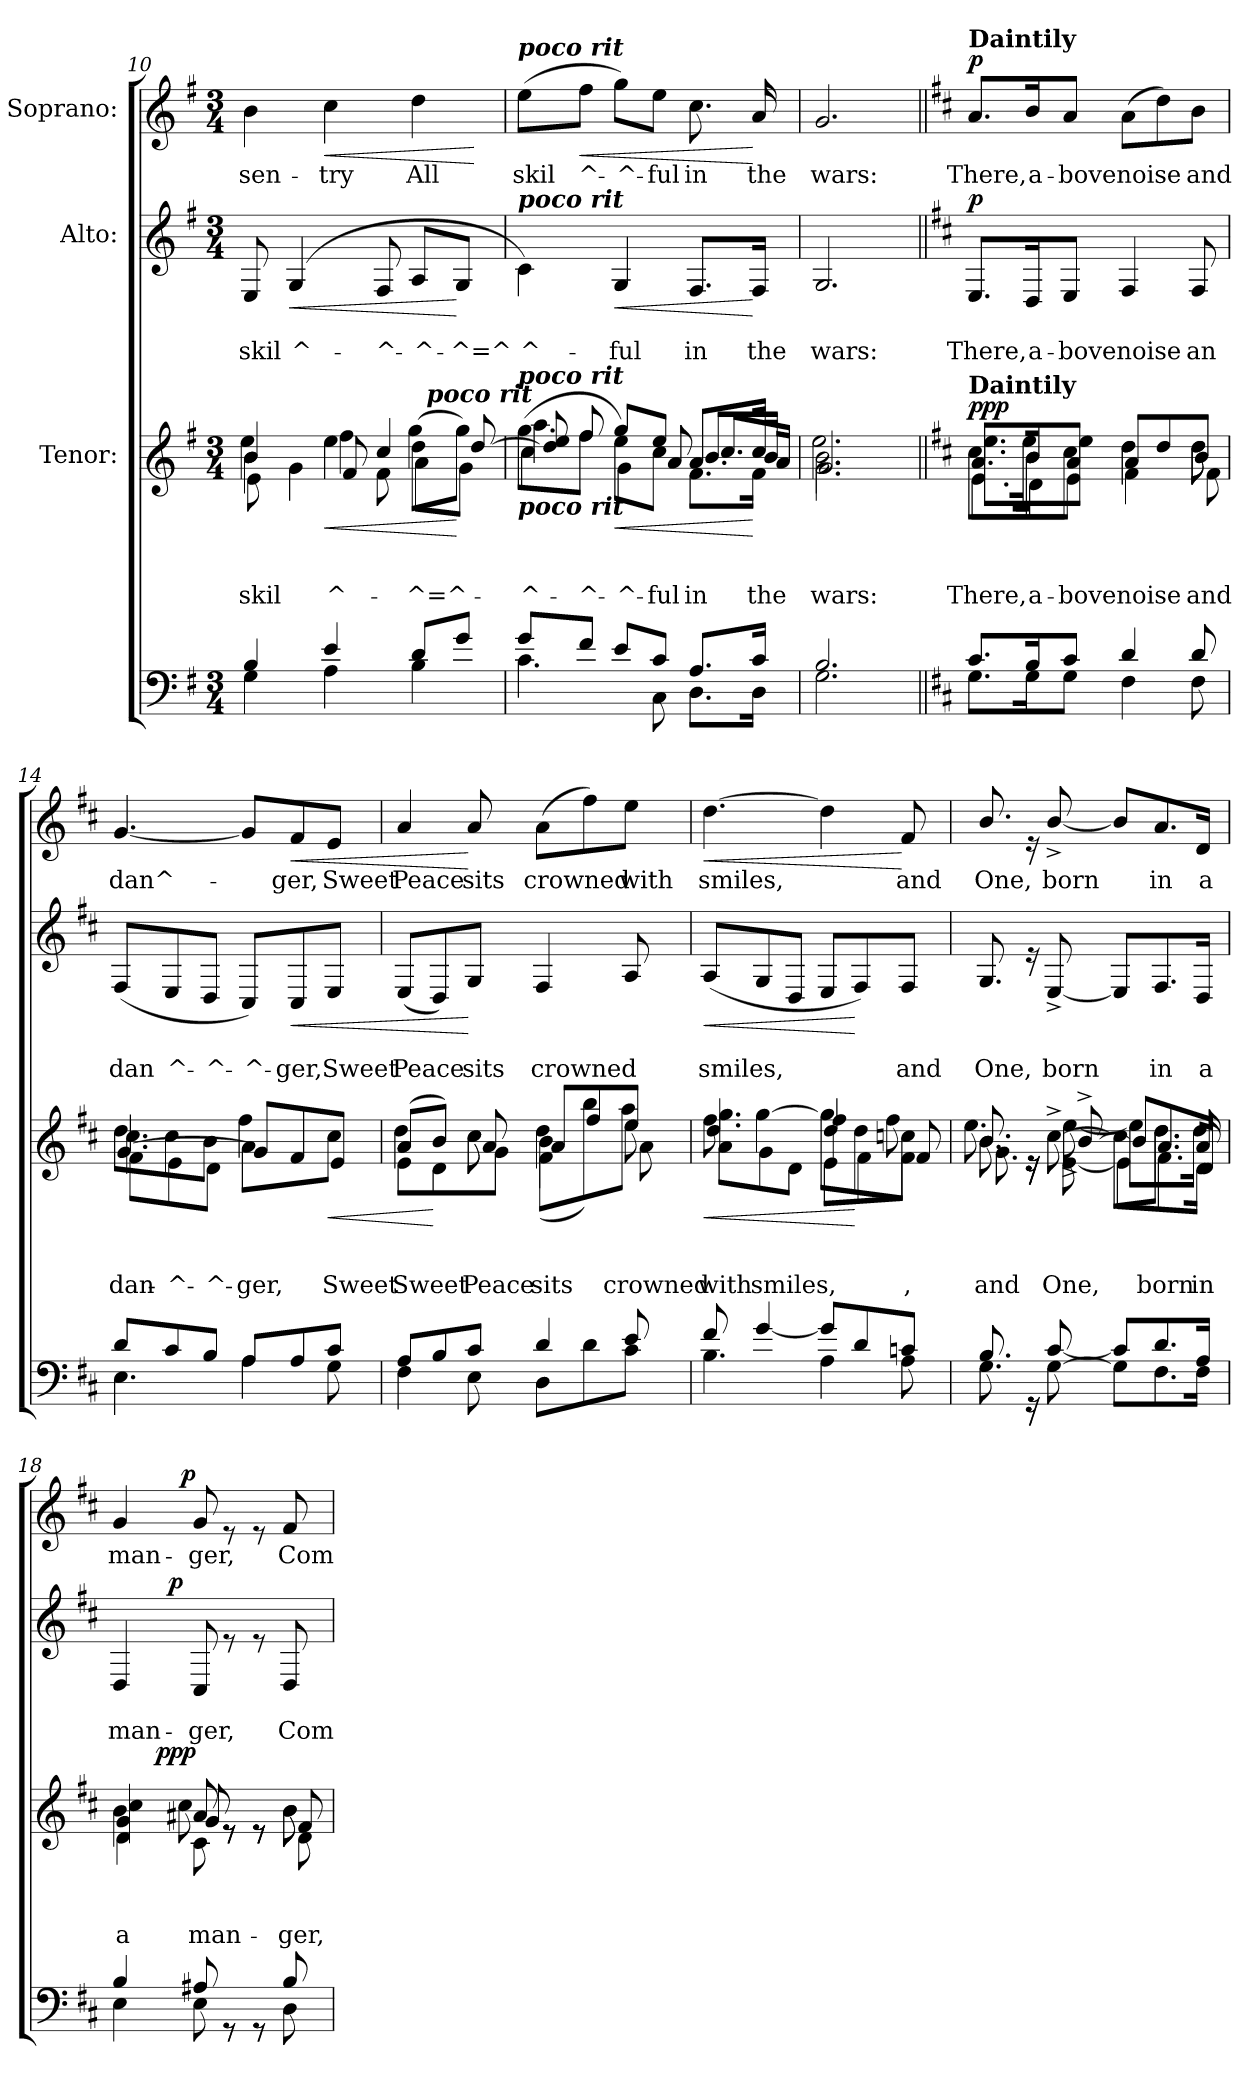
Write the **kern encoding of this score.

**kern	**kern	**text	**text	**text	**dynam	**kern	**text	**text	**dynam	**kern	**text	**dynam
*part4	*part3	*part3	*part3	*part3	*part3	*part2	*part2	*part2	*part2	*part1	*part1	*part1
*staff4	*staff3	*staff3	*staff3	*staff3	*staff3	*staff2	*staff2	*staff2	*staff2	*staff1	*staff1	*staff1
*	*I"Tenor:	*	*	*	*	*I"Alto:	*	*	*	*I"Soprano:	*	*
*clefF4	*clefG2	*	*	*	*	*clefG2	*	*	*	*clefG2	*	*
*	*	*	*	*	*	*ITrd-7c-12	*	*	*	*	*	*
*k[f#]	*k[f#]	*	*	*	*	*k[f#]	*	*	*	*k[f#]	*	*
*G:	*G:	*	*	*	*	*G:	*	*	*	*G:	*	*
*M3/4	*M3/4	*	*	*	*	*M3/4	*	*	*	*M3/4	*	*
=10	=10	=10	=10	=10	=10	=10	=10	=10	=10	=10	=10	=10
*^	*	*	*	*	*	*	*	*	*	*	*	*
!	!	!	!	!	!LO:LY:b	!	!	!	!	!	!	!	!
*	*	*^	*	*	*	*	*	*	*	*	*	*	*
!	!	!	!	!	!	!LO:LY:b	!	!	!	!LO:LY:b	!	!	!LO:LY:b	!
*	*	*^	*^	*	*	*	*	*	*	*	*	*	*	*
*	*	*	*	*^	*	*	*	*	*	*	*	*	*	*	*	*
4G\	4B/	4b\	4ee\	4b/	8e\	2ryy	.	.	skil	.	8e/	.	skil	.	4b\	sen-	.
!	!	!	!	!	!	!	!	!	!	!	!	!	!LO:LY:b	!LO:HP:b	!	!	!
.	.	.	.	.	4g\	.	.	.	.	.	(<4g/	.	^-	<	.	.	.
!	!	!	!	!	!	!	!	!	!LO:LY:b	!LO:HP:b	!	!	!	!	!	!	!
!	!	!	!	!	!	!	!	!	!LO:LY:b	!	!	!	!	!	!	!LO:LY:b	!LO:HP:b
4A\	4e/	4ee\	4ff#\	8f#/	.	.	.	.	^-	<	.	.	.	.	4cc\	-try	<
!	!	!	!	!	!	!	!	!	!	!	!	!	!LO:LY:b	!	!	!	!
.	.	.	.	4cc/	8f#\	.	.	.	.	.	8f#/	.	-^-	.	.	.	.
!	!	!	!	!	!	!	!	!	!LO:LY:b	!	!	!	!	!	!	!	!
!	!	!	!	!	!	!	!	!	!LO:LY:b	!	!	!	!LO:LY:b	!	!	!LO:LY:b	!
4B\	8d/L	(>8dd\L	4gg\	.	8a\L	32ryy	.	.	-^=^-	.	8a/L	.	-^-	.	4dd\	All	.
!	!	!	!	!	!	!LO:TX:a:Bi:t=poco rit	!	!	!	!	!	!	!	!	!	!	!
.	.	.	.	.	.	8..ryy	.	.	.	.	.	.	.	.	.	.	.
!	!	!	!	!	!	!	!	!	!	!	!	!	!LO:LY:b	!	!	!	!
.	8g/J	8gg\J)	.	[<8dd/	8g\J	.	.	.	.	[	8g/J	.	-^=^	[	.	.	.
*v	*v	*	*	*	*	*	*	*	*	*	*	*	*	*	*	*	*
.	.	.	.	.	.	.	.	.	.	.	.	.	.	.	.	[
=11	=11	=11	=11	=11	=11	=11	=11	=11	=11	=11	=11	=11	=11	=11	=11	=11
*^	*	*	*	*	*	*	*	*	*	*	*	*	*	*	*	*
!	!	!	!	!	!	!	!	!	!	!	!	!	!	!	!LO:TX:a:Bi:t=poco rit	!	!
!	!	!	!	!	!	!	!	!	!	!	!LO:TX:a:Bi:t=poco rit	!	!	!	!	!	!
!	!	!LO:TX:a:Bi:t=poco rit	!	!	!	!	!	!	!	!	!	!	!	!	!	!	!
!	!	!LO:TX:b:Bi:t=poco rit	!	!	!	!	!	!	!	!	!	!	!	!	!	!	!
!	!	!	!	!	!	!	!	!	!LO:LY:b	!	!	!	!	!	!	!	!
!	!	!	!	!	!	!	!	!	!LO:LY:b	!	!	!	!LO:LY:b	!	!	!LO:LY:b	!
*	*	*	*	*	*v	*v	*	*	*	*	*	*	*	*	*	*	*
4.c\	8g/L	(>8gg\L	4.aa\	8dd/] 8ee/	4cc\	.	.	^-	.	4cc\)	.	^-	.	(>8ee\L	skil	.
!	!	!	!	!	!	!	!	!LO:LY:b	!	!	!	!	!	!	!LO:LY:b	!LO:HP:b
.	8f#/J	8ff#\J	.	8ff#/	.	.	.	^-	.	.	.	.	.	8ff#\J	^-	<
!	!	!	!	!	!	!	!	!LO:LY:b	!LO:HP:b	!	!	!LO:LY:b	!LO:HP:b	!	!LO:LY:b	!
.	8e/L	8ee\L)	.	8gg/L	4g\	.	.	-^-	<	4g/	.	-ful	<	8gg\L)	-^-	.
!	!	!	!	!	!	!	!	!LO:LY:b	!	!	!	!	!	!	!	!
!	!	!	!	!	!	!	!	!LO:LY:b	!	!	!	!	!	!	!LO:LY:b	!
8C\	8c/J	8cc\J	8a/	8ee/J	.	.	.	-ful	.	.	.	.	.	8ee\J	-ful	.
!	!	!	!	!	!	!	!	!LO:LY:b	!	!	!	!	!	!	!	!
!	!	!	!	!	!	!	!	!LO:LY:b	!	!	!	!LO:LY:b	!	!	!LO:LY:b	!
8.D\L	8.A/L	8.a/L	8.b/L	8.cc/L	8.f#\L	.	.	in	.	8.f#/L	.	in	.	8.cc\	in	.
!	!	!	!	!	!	!	!	!LO:LY:b	!	!	!	!	!	!	!	!
!	!	!	!	!	!	!	!	!LO:LY:b	!	!	!	!LO:LY:b	!	!	!LO:LY:b	!
16D\Jk	16c/Jk	16cc/Jk	16b/Jk	16a/Jk	16f#\Jk	.	.	the	[	16f#/Jk	.	the	[	16a/	the	[
=12	=12	=12	=12	=12	=12	=12	=12	=12	=12	=12	=12	=12	=12	=12	=12	=12
!	!	!	!	!	!	!	!	!LO:LY:b	!	!	!	!	!	!	!	!
!	!	!	!	!	!	!	!	!LO:LY:b	!	!	!	!LO:LY:b	!	!	!LO:LY:b	!
2.G\	2.B/	2.b\	2.ee\	2.g/	2.g\	.	.	wars:	.	2.g/	.	wars:	.	2.g/	wars:	.
!!LO:PB:g=z
=13||	=13||	=13||	=13||	=13||	=13||	=13||	=13||	=13||	=13||	=13||	=13||	=13||	=13||	=13||	=13||	=13||
*k[f#c#]	*	*k[f#c#]	*	*	*	*	*	*	*	*k[f#c#]	*	*	*	*k[f#c#]	*	*
*D:	*	*D:	*	*	*	*	*	*	*	*D:	*	*	*	*D:	*	*
*	*	*	*	*	*	*	*	*	*	*	*	*	*	*MM120	*	*
!	!	!	!	!	!	!	!	!	!	!	!	!	!	!LO:TX:a:B:t=Daintily	!	!
!	!	!LO:TX:a:B:t=Daintily	!	!	!	!	!	!	!	!	!	!	!	!	!	!
!	!	!	!	!	!	!	!	!LO:LY:b	!	!	!	!	!	!	!	!
!	!	!	!	!	!	!	!	!LO:LY:b	!LO:DY:a	!	!	!LO:LY:b	!	!	!LO:LY:b	!
!	!	!	!	!	!	!	!	!	!LO:DY:n=1:a	!	!	!	!	!	!	!
!	!	!	!	!	!	!	!	!	!LO:DY:n=2:b	!	!	!	!LO:DY:a	!	!	!LO:DY:a
8.G\L	8.c#/L	8.cc#\L	8.ee\L	8.a/L	8.e\L	.	.	There,	p p p	8.e/L	.	There,	p	8.a/L	There,	p
!	!	!	!	!	!	!	!	!LO:LY:b	!	!	!	!	!	!	!	!
!	!	!	!	!	!	!	!	!LO:LY:b	!	!	!	!LO:LY:b	!	!	!LO:LY:b	!
16G\k	16B/k	16b\k	16ee\k	16b/k	16d\k	.	.	a-	.	16d/k	.	a-	.	16b/k	a-	.
!	!	!	!	!	!	!	!	!LO:LY:b	!	!	!	!	!	!	!	!
!	!	!	!	!	!	!	!	!LO:LY:b	!	!	!	!LO:LY:b	!	!	!LO:LY:b	!
8G\J	8c#/J	8cc#\J	8ee\J	8a/J	8e\J	.	.	-bove	.	8e/J	.	-bove	.	8a/J	-bove	.
!	!	!	!	!	!	!	!	!LO:LY:b	!	!	!	!	!	!	!	!
!	!	!	!	!	!	!	!	!LO:LY:b	!	!	!	!LO:LY:b	!	!	!LO:LY:b	!
4F#\	4d/	4dd\	4dd\	8a/L	4f#\	.	.	noise	.	4f#/	.	noise	.	(>8a\L	noise	.
.	.	.	.	8dd/	.	.	.	.	.	.	.	.	.	8dd\)	.	.
!	!	!	!	!	!	!	!	!LO:LY:b	!	!	!	!	!	!	!	!
!	!	!	!	!	!	!	!	!LO:LY:b	!	!	!	!LO:LY:b	!	!	!LO:LY:b	!
8F#\	8d/	8dd\	8dd\	8b/J	8f#\	.	.	and	.	8f#/	.	an	.	8b\J	and	.
=14	=14	=14	=14	=14	=14	=14	=14	=14	=14	=14	=14	=14	=14	=14	=14	=14
!	!	!	!	!	!	!	!	!LO:LY:b	!	!	!	!	!	!	!	!
!	!	!	!	!	!	!	!	!LO:LY:b	!	!	!	!LO:LY:b	!	!	!LO:LY:b	!
4.E\	8d/L	8dd\L	4.cc#\	[<4.g/	8f#\L	.	.	dan-	.	(<8f#/L	.	dan	.	[<4.g/	dan^-	.
!	!	!	!	!	!	!	!	!LO:LY:b	!	!	!	!LO:LY:b	!	!	!	!
.	8c#/	8cc#\	.	.	8e\	.	.	^-	.	8e/	.	^-	.	.	.	.
!	!	!	!	!	!	!	!	!LO:LY:b	!	!	!	!LO:LY:b	!	!	!	!
.	8B/J	8b\J	.	.	8d\J	.	.	-^-	.	8d/J	.	-^-	.	.	.	.
!	!	!	!	!	!	!	!	!LO:LY:b	!	!	!	!	!	!	!	!
!	!	!	!	!	!	!	!	!LO:LY:b	!	!	!	!LO:LY:b	!	!	!	!
4A\	8A/L	8a\L	4ff#\	8g/L]	32ryy	.	.	-ger,	.	8c#/L)	.	-^-	.	8g/L]	.	.
.	.	.	.	.	32ryy	.	.	.	.	.	.	.	.	.	.	.
.	.	.	.	.	4ryy	.	.	.	.	.	.	.	.	.	.	.
!	!	!	!	!	!	!	!	!	!	!	!	!LO:LY:b	!LO:HP:b	!	!LO:LY:b	!LO:HP:b
.	8A/	8ryy	.	8f#/	.	.	.	.	.	8c#/	.	-ger,	<	8f#/	-ger,	<
!	!	!	!	!	!	!	!	!LO:LY:b	!LO:HP:b	!	!	!LO:LY:b	!	!	!LO:LY:b	!
8G\	8c#/J	8cc#\J	8ryy	8e/J	.	.	.	-Sweet	<	8e/J	.	Sweet	.	8e/J	Sweet	.
.	.	.	.	.	16ryy	.	.	.	.	.	.	.	.	.	.	.
=15	=15	=15	=15	=15	=15	=15	=15	=15	=15	=15	=15	=15	=15	=15	=15	=15
!	!	!	!	!	!	!	!	!LO:LY:b	!	!	!	!	!	!	!	!
!	!	!	!	!	!	!	!	!LO:LY:b	!	!	!	!LO:LY:b	!	!	!LO:LY:b	!
4F#\	8A/L	(<8a/L	4dd\	4a/	8e\L	.	.	Sweet	.	(<8e/L	.	Peace	.	4a/	Peace	.
.	8B/	8b/J)	.	.	8d\	.	.	.	[	8d/)	.	.	.	.	.	.
!	!	!	!	!	!	!	!	!LO:LY:b	!	!	!	!	!	!	!	!
!	!	!	!	!	!	!	!	!LO:LY:b	!	!	!	!LO:LY:b	!	!	!LO:LY:b	!
8E\	8c#/J	8cc#\	8cc#\	8a/	8g\J	.	.	Peace	.	8g/J	.	sits	[	8a/	sits	[
!	!	!	!	!	!	!	!	!LO:LY:b	!	!	!	!	!	!	!	!
!	!	!	!	!	!	!	!	!LO:LY:b	!	!	!	!LO:LY:b	!	!	!LO:LY:b	!
8D\L	4d/	4dd\	(>8b\L	8a/L	4f#\	.	.	sits	.	4f#/	.	crowned	.	(>8a\L	crowned	.
8d\	.	.	8bb\)	8ff#/	.	.	.	.	.	.	.	.	.	8ff#\)	.	.
!	!	!	!	!	!	!	!	!LO:LY:b	!	!	!	!	!	!	!	!
!	!	!	!	!	!	!	!	!LO:LY:b	!	!	!	!	!	!	!LO:LY:b	!
8c#\J	8e/	8ee\	8aa\J	8ee/J	8a\	.	.	crowned	.	8a/	.	.	.	8ee\J	with	.
!!LO:LB:g=z
=16	=16	=16	=16	=16	=16	=16	=16	=16	=16	=16	=16	=16	=16	=16	=16	=16
!	!	!	!	!	!	!	!	!LO:LY:b	!LO:HP:b	!	!	!	!	!	!	!
!	!	!	!	!	!	!	!	!LO:LY:b	!	!	!	!LO:LY:b	!LO:HP:b	!	!LO:LY:b	!LO:HP:b
4.B\	8f#/	8ff#\	4.gg\	4.dd/	8a\L	.	.	with	<	(<8a/L	.	smiles,	<	[>4.dd\	smiles,	<
!	!	!	!	!	!	!	!	!LO:LY:b	!	!	!	!	!	!	!	!
.	[<4g/	[>4gg\	.	.	8g\	.	.	smiles,	.	8g/	.	.	.	.	.	.
.	.	.	.	.	8d\J	.	.	.	.	8d/J	.	.	.	.	.	.
4A\	8g/L]	8gg\L]	4ff#\	4dd/	8e\L	.	.	.	.	8e/L	.	.	.	4dd\]	.	.
.	8d/	8dd\	.	.	8f#\	.	.	.	[	8f#/)	.	.	[	.	.	.
!	!	!	!	!	!	!	!	!LO:LY:b	!	!	!	!	!	!	!	!
!	!	!	!	!	!	!	!	!LO:LY:b	!	!	!	!LO:LY:b	!	!	!LO:LY:b	!
8A\	8cn/J	8ccn\J	8ff#\	8f#/	8f#\J	.	.	,	.	8f#/J	.	and	.	8f#/	and	[
=17	=17	=17	=17	=17	=17	=17	=17	=17	=17	=17	=17	=17	=17	=17	=17	=17
!	!	!	!	!	!	!	!	!LO:LY:b	!	!	!	!	!	!	!	!
!	!	!	!	!	!	!	!	!LO:LY:b	!	!	!	!LO:LY:b	!	!	!LO:LY:b	!
8.G\	8.B/	8.b\	8.ee\	8.b/	8.g\	.	.	and	.	8.g/	.	One,	.	8.b/	One,	.
16rFF	16rFF	16rd	16rd	16rd	16rd	.	.	.	.	16rd	.	.	.	16rd	.	.
!	!	!	!	!	!	!	!	!LO:LY:b	!	!	!	!	!	!	!	!
!	!	!	!	!	!	!	!	!LO:LY:b	!	!	!	!LO:LY:b	!	!	!LO:LY:b	!
[>8G\	[<8c#/	[>8cc#^<\	[>8ee^<\	[<8b^>/	[>8e\	.	.	One,	.	[<8e^</	.	born	.	[<8b^>/	born	.
8G\L]	8c#/L]	8cc#\L]	8ee\L]	8b/L]	8e\L]	.	.	.	.	8e/L]	.	.	.	8b/L]	.	.
!	!	!	!	!	!	!	!	!LO:LY:b	!	!	!	!	!	!	!	!
!	!	!	!	!	!	!	!	!LO:LY:b	!	!	!	!LO:LY:b	!	!	!LO:LY:b	!
8.F#\	8.d/	8.dd\J	8.dd\	8.a/	8.f#\	.	.	born	.	8.f#/	.	in	.	8.a/	in	.
!	!	!	!	!	!	!	!	!LO:LY:b	!	!	!	!	!	!	!	!
!	!	!	!	!	!	!	!	!LO:LY:b	!	!	!	!LO:LY:b	!	!	!LO:LY:b	!
16F#\Jk	16A/Jk	16a/	16dd\Jk	16d/Jk	16d\Jk	.	.	in	.	16d/Jk	.	a	.	16d/Jk	a	.
=18	=18	=18	=18	=18	=18	=18	=18	=18	=18	=18	=18	=18	=18	=18	=18	=18
!	!	!	!	!	!	!	!	!LO:LY:b	!	!	!	!	!	!	!	!
!	!	!	!	!	!	!	!	!LO:LY:b	!	!	!	!LO:LY:b	!	!	!LO:LY:b	!
*	*	*	*	*^	*^	*	*	*	*	*^	*	*	*	*^	*	*
*	*	*	*	*	*	*	*	*	*	*	*	*	*	*	*	*	*	*	*	*
4E\	4B/	4b\	4cc#\	4g/	4d\	8ryy	8.ryy	.	.	a	.	4d/	8.ryy	.	man-	.	4g/	8..ryy	man-	.
.	.	.	.	.	.	32ryy	.	.	.	.	.	.	.	.	.	.	.	.	.	.
!	!	!	!	!	!	!	!	!	!	!	!LO:DY:a	!	!	!	!	!	!	!	!	!
.	.	.	.	.	.	2ryy	.	.	.	.	p	.	.	.	.	.	.	.	.	.
!	!	!	!	!	!	!	!	!	!	!	!LO:DY:a	!	!	!	!	!	!	!	!	!
!	!	!	!	!	!	!	!	!	!	!	!LO:DY:n=1:b	!	!	!	!	!LO:DY:a	!	!	!	!
.	.	.	.	.	.	.	2ryy	.	.	.	p p	.	2ryy	.	.	p	.	.	.	.
!	!	!	!	!	!	!	!	!	!	!	!	!	!	!	!	!	!	!	!	!LO:DY:a
.	.	.	.	.	.	.	.	.	.	.	.	.	.	.	.	.	.	2ryy	.	p
!	!	!	!	!	!	!	!	!	!	!LO:LY:b	!	!	!	!	!	!	!	!	!	!
!	!	!	!	!	!	!	!	!	!	!LO:LY:b	!	!	!	!	!LO:LY:b	!	!	!	!LO:LY:b	!
8E\	8A#X/	8a#X/	8cc#\	8g/	8c#\	.	.	.	.	man-	.	8c#/	.	.	-ger,	.	8g/	.	-ger,	.
8rGG	8rGG	8re	8re	8re	8re	.	.	.	.	.	.	8re	.	.	.	.	8re	.	.	.
8rGG	8rGG	8re	8re	8re	8re	.	.	.	.	.	.	8re	.	.	.	.	8re	.	.	.
!	!	!	!	!	!	!	!	!	!	!LO:LY:b	!	!	!	!	!	!	!	!	!	!
!	!	!	!	!	!	!	!	!	!	!LO:LY:b	!	!	!	!	!LO:LY:b	!	!	!	!LO:LY:b	!
8D\	8B/	8b\	8b\	8f#/	8d\	.	.	.	.	-ger,	.	8d/	.	.	Com-	.	8f#/	.	Com-	.
.	.	.	.	.	.	16.ryy	.	.	.	.	.	.	.	.	.	.	.	.	.	.
.	.	.	.	.	.	.	16ryy	.	.	.	.	.	16ryy	.	.	.	.	.	.	.
.	.	.	.	.	.	.	.	.	.	.	.	.	.	.	.	.	.	32ryy	.	.
*v	*v	*	*	*	*	*	*	*	*	*	*	*v	*v	*	*	*	*v	*v	*	*
*	*v	*v	*v	*v	*v	*v	*	*	*	*	*	*	*	*	*	*	*
=	=	=	=	=	=	=	=	=	=	=	=	=
*-	*-	*-	*-	*-	*-	*-	*-	*-	*-	*-	*-	*-
